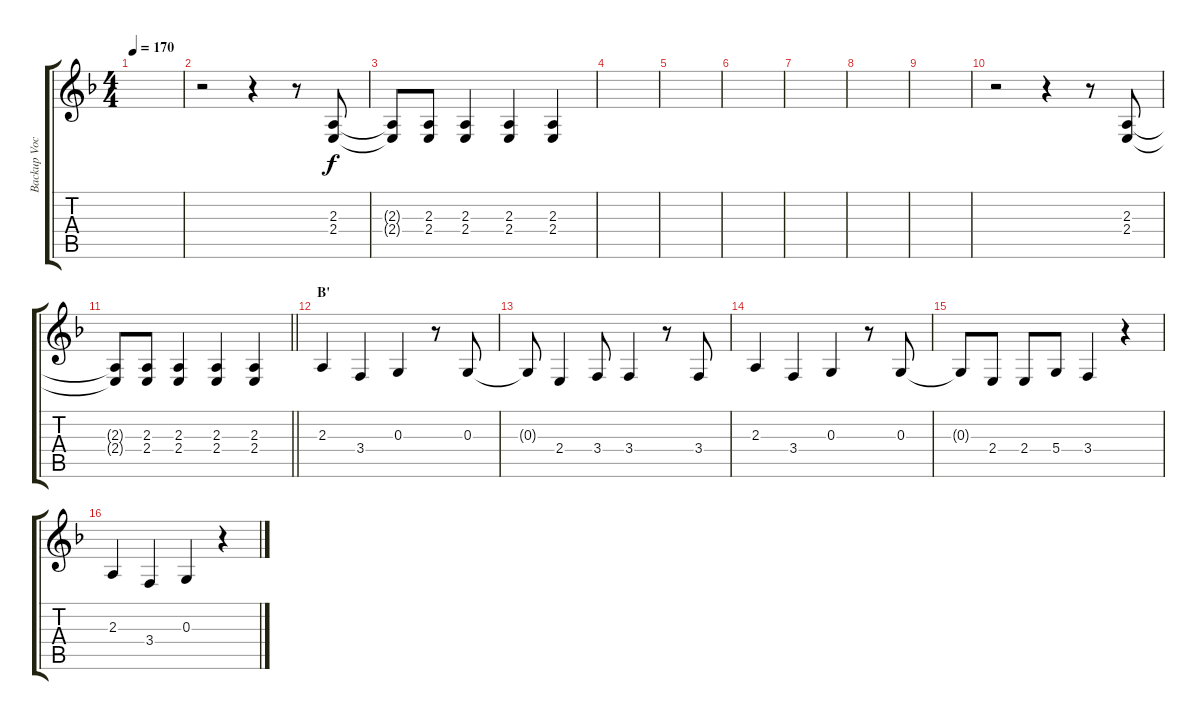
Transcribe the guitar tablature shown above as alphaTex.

\track ("Backup Vocals" "Backup Voc") {instrument altosax}
\staff {score tabs}
\tuning (E4 B3 G3 D3 A2 E2) {hide}
\ts (4 4)
\tempo 170
\clef g2
\ks f
|
r.2 r.4 r.8 (2.3 2.4).8 |
(2.3{t} 2.4{t}).8 (2.3 2.4).8 (2.3 2.4).4 (2.3 2.4).4 (2.3 2.4).4 |
|
|
|
|
|
|
r.2 r.4 r.8 (2.3 2.4).8 |
\barLineRight lightlight
(2.3{t} 2.4{t}).8 (2.3 2.4).8 (2.3 2.4).4 (2.3 2.4).4 (2.3 2.4).4 |
\section ("" "B'")
2.3.4 3.4.4 0.3.4 r.8 0.3.8 |
0.3{t}.8 2.4.4 3.4.8 3.4.4 r.8 3.4.8 |
2.3.4 3.4.4 0.3.4 r.8 0.3.8 |
0.3{t}.8 2.4.8 2.4.8 5.4.8 3.4.4 r.4 |
2.3.4 3.4.4 0.3.4 r.4
